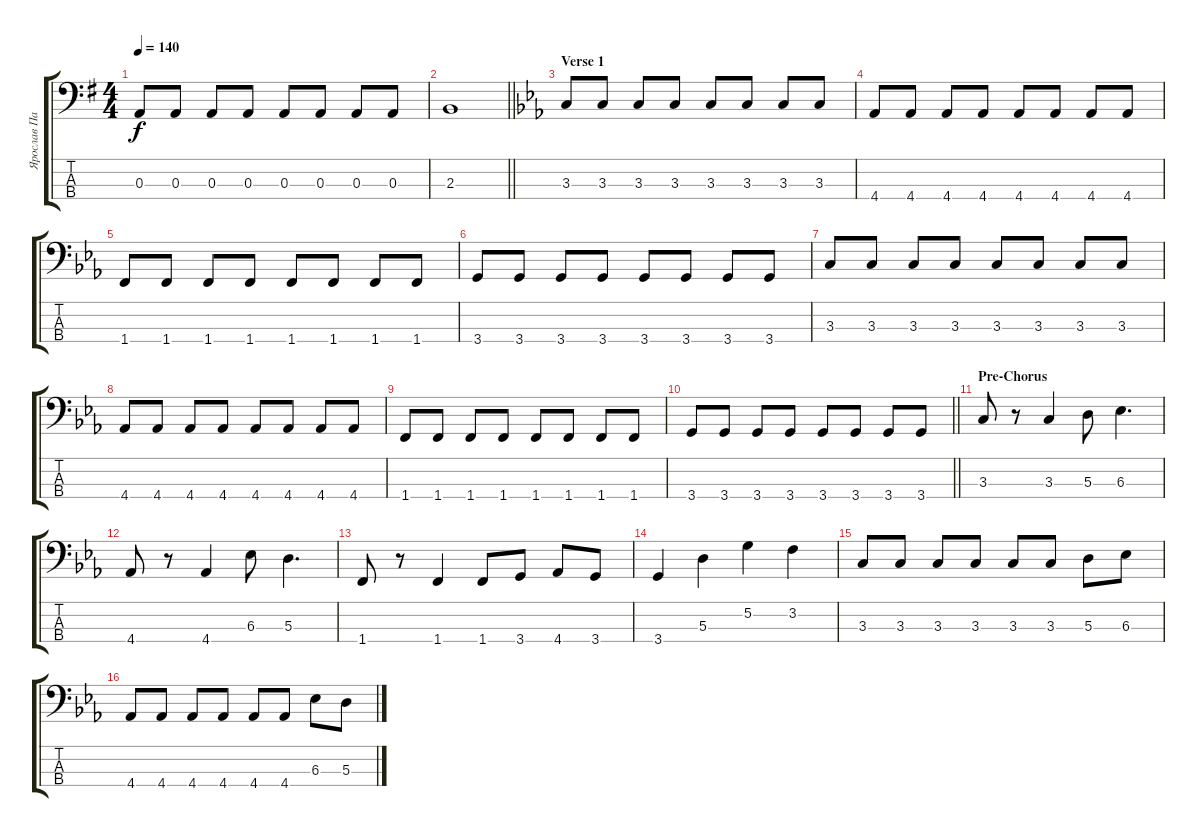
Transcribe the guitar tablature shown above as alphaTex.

\track ("Ярослав Пастухов" "Ярослав Па") {instrument electricbasspick}
\staff {score tabs}
\tuning (G2 D2 A1 E1) {hide}
\ts (4 4)
\tempo 140
\clef f4
\ks g
0.3.8{dy f} 0.3.8 0.3.8 0.3.8 0.3.8 0.3.8 0.3.8 0.3.8 |
\barLineRight lightlight
2.3.1 |
\section ("" "Verse 1")
\ks eb
3.3.8 3.3.8 3.3.8 3.3.8 3.3.8 3.3.8 3.3.8 3.3.8 |
4.4.8 4.4.8 4.4.8 4.4.8 4.4.8 4.4.8 4.4.8 4.4.8 |
1.4.8 1.4.8 1.4.8 1.4.8 1.4.8 1.4.8 1.4.8 1.4.8 |
3.4.8 3.4.8 3.4.8 3.4.8 3.4.8 3.4.8 3.4.8 3.4.8 |
3.3.8 3.3.8 3.3.8 3.3.8 3.3.8 3.3.8 3.3.8 3.3.8 |
4.4.8 4.4.8 4.4.8 4.4.8 4.4.8 4.4.8 4.4.8 4.4.8 |
1.4.8 1.4.8 1.4.8 1.4.8 1.4.8 1.4.8 1.4.8 1.4.8 |
\barLineRight lightlight
3.4.8 3.4.8 3.4.8 3.4.8 3.4.8 3.4.8 3.4.8 3.4.8 |
\section ("" "Pre-Chorus")
3.3.8 r.8 3.3.4 5.3.8 6.3.4{d} |
4.4.8 r.8 4.4.4 6.3.8 5.3.4{d} |
1.4.8 r.8 1.4.4 1.4.8 3.4.8 4.4.8 3.4.8 |
3.4.4 5.3.4 5.2.4 3.2.4 |
3.3.8 3.3.8 3.3.8 3.3.8 3.3.8 3.3.8 5.3.8 6.3.8 |
4.4.8 4.4.8 4.4.8 4.4.8 4.4.8 4.4.8 6.3.8 5.3.8
